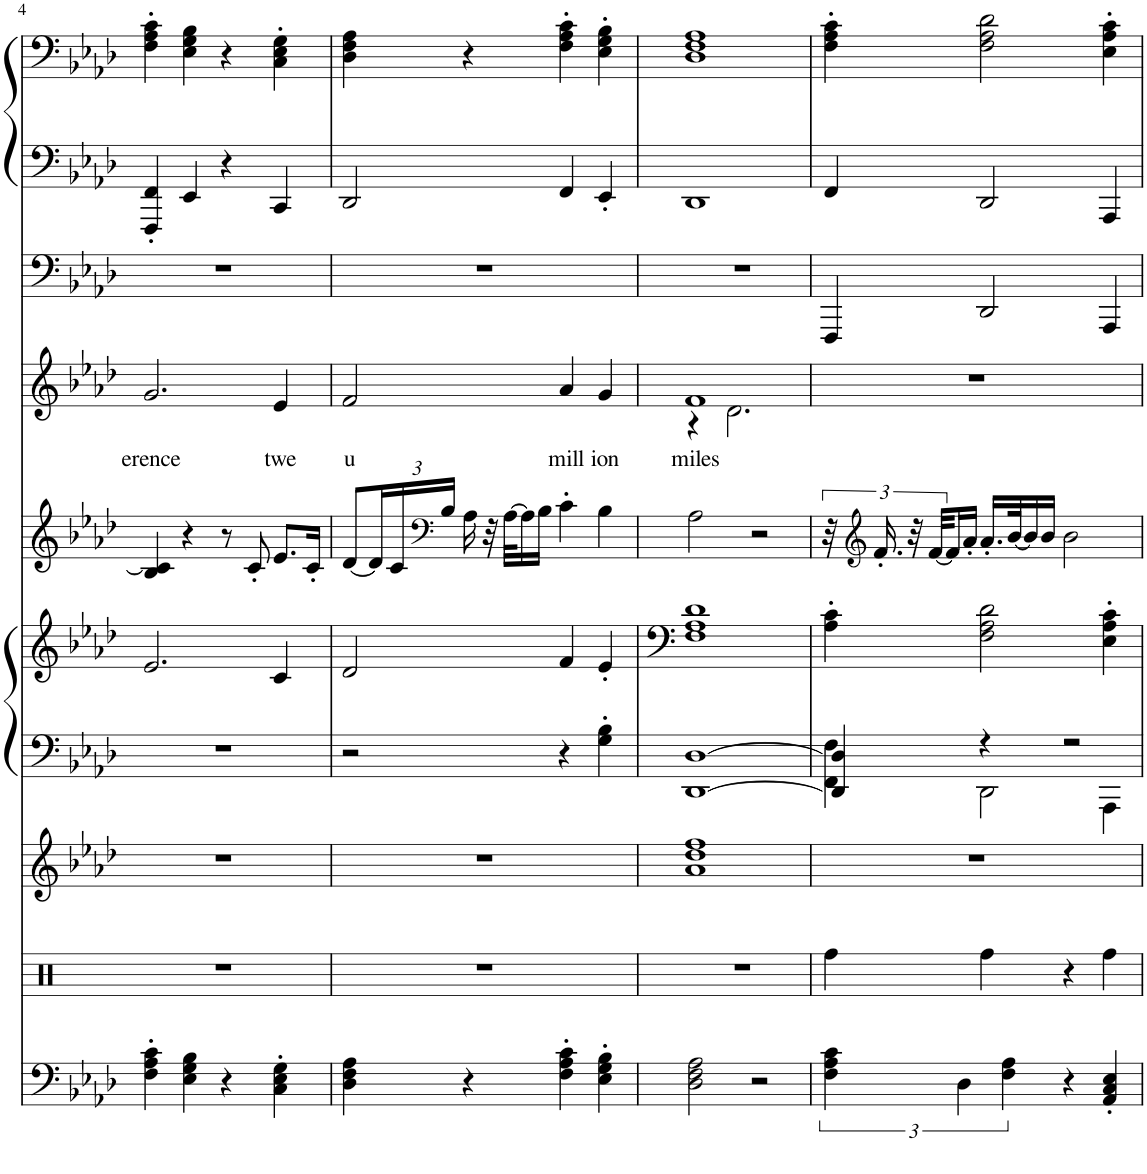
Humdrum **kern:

**kern	**kern	**kern	**kern	**kern	**kern	**kern	**text	**kern	**kern	**kern
*part8	*part7	*part6	*part5	*part5	*part4	*part3	*part3	*part2	*part1	*part1
*staff10	*staff9	*staff8	*staff7	*staff6	*staff5	*staff4	*staff4	*staff3	*staff2	*staff1
*I"Grand Piano, MIDI Instrument	*I"Percussion, Drums	*I"Halo Pad, Pad 2	*I"Warm Pad, Pad	*	*I"Square Wave, melody	*I"Syn.Strings 2, Strings	*	*I"Bassoon, Bass	*I"Grand Piano, Piano	*
*I'Pno	*I'Perc	*	*	*	*	*I'Str	*	*I'Bsn	*I'Pno	*
!!LO:PB:g=z
*clefF4	*clefX	*clefG2	*clefF4	*clefG2	*clefG2	*clefG2	*	*clefF4	*clefF4	*clefF4
*k[b-e-a-d-]	*k[]	*k[b-e-a-d-]	*k[b-e-a-d-]	*k[b-e-a-d-]	*k[b-e-a-d-]	*k[b-e-a-d-]	*	*k[b-e-a-d-]	*k[b-e-a-d-]	*k[b-e-a-d-]
*M4/4	*M4/4	*M4/4	*M4/4	*M4/4	*M4/4	*M4/4	*	*M4/4	*M4/4	*M4/4
=4	=4	=4	=4	=4	=4	=4	=4	=4	=4	=4
!	!	!	!	!	!	!	!LO:LY:b	!	!	!
4F\' 4A-\' 4c\'	1r	1r	1r	2.e-/	4B-/ 4c/]	2.g/	erence	1r	4FFF/' 4FF/'	4F\' 4A-\' 4c\'
4E-\ 4G\ 4B-\	.	.	.	.	4r	.	.	.	4EE-/	4E-\ 4G\ 4B-\
4r	.	.	.	.	8r	.	.	.	4r	4r
.	.	.	.	.	8c'/	.	.	.	.	.
!	!	!	!	!	!	!	!LO:LY:b	!	!	!
4C\' 4E-\' 4G\'	.	.	.	4c/	8.e-/L	4e-/	twe	.	4CC/	4C\' 4E-\' 4G\'
.	.	.	.	.	16c'/Jk	.	.	.	.	.
=5	=5	=5	=5	=5	=5	=5	=5	=5	=5	=5
!	!	!	!	!	!	!	!LO:LY:b	!	!	!
4D-\ 4F\ 4A-\	1r	1r	2r	2d-/	[8d-/L	2f/	u	1r	2DD-/	4D-\ 4F\ 4A-\
*	*	*	*	*	*Xbrackettup	*	*	*	*	*
.	.	.	.	.	24d-/L]	.	.	.	.	.
.	.	.	.	.	24c/	.	.	.	.	.
*	*	*	*	*	*clefF4	*	*	*	*	*
.	.	.	.	.	24B-/JJ	.	.	.	.	.
4r	.	.	.	.	16A-\	.	.	.	.	4r
.	.	.	.	.	32r	.	.	.	.	.
.	.	.	.	.	[32A-\KLL	.	.	.	.	.
.	.	.	.	.	16A-\]	.	.	.	.	.
.	.	.	.	.	16B-\JJ	.	.	.	.	.
!	!	!	!	!	!	!	!LO:LY:b	!	!	!
4F\' 4A-\' 4c\'	.	.	4r	4f/	4c'\	4a-/	mill	.	4FF/	4F\' 4A-\' 4c\'
!	!	!	!	!	!	!	!LO:LY:b	!	!	!
4E-\' 4G\' 4B-\'	.	.	4G\' 4B-\'	4e-'/	4B-\	4g/	ion	.	4EE-'/	4E-\' 4G\' 4B-\'
=6	=6	=6	=6	=6	=6	=6	=6	=6	=6	=6
!	!	!	!	!	!	!	!LO:LY:b	!	!	!
*	*	*	*	*	*	*^	*	*	*	*
2D-\ 2F\ 2A-\	1r	1a- 1dd- 1ff	[1DD- [1D-	1F 1A- 1d-	2A-\	1f	4r	miles	1r	1DD-	1D- 1F 1A-
.	.	.	.	.	.	.	2.d-\	.	.	.	.
2r	.	.	.	.	2r	.	.	.	.	.	.
*	*	*	*	*	*	*v	*v	*	*	*	*
=7	=7	=7	=7	=7	=7	=7	=7	=7	=7	=7
*	*	*	*^	*	*	*	*	*	*	*
*	*	*	*	*	*	*brackettup	*	*	*	*	*
6F\ 6A-\ 6c\	4Rff\	1r	4DD-/] 4D-/]	4FF\ 4F\	4A-\' 4c\'	48r	1r	.	4FFF/	4FF/	4F\' 4A-\' 4c\'
*	*	*	*	*	*	*clefG2	*	*	*	*	*
.	.	.	.	.	.	24.f'/	.	.	.	.	.
.	.	.	.	.	.	48r	.	.	.	.	.
.	.	.	.	.	.	[48f/KLL	.	.	.	.	.
.	.	.	.	.	.	16f/]	.	.	.	.	.
6D-\	.	.	.	.	.	.	.	.	.	.	.
.	.	.	.	.	.	16a-'/JJ	.	.	.	.	.
.	4Rff\	.	4r	2DD-\	2F\ 2A-\ 2d-\	16.a-'/LL	.	.	2DD-/	2DD-/	2F\ 2A-\ 2d-\
6F\ 6A-\	.	.	.	.	.	.	.	.	.	.	.
.	.	.	.	.	.	[32b-/K	.	.	.	.	.
.	.	.	.	.	.	16b-/]	.	.	.	.	.
.	.	.	.	.	.	16b-/JJ	.	.	.	.	.
4r	4r	.	2r	.	.	2b-\	.	.	.	.	.
4AA-/' 4C/' 4E-/'	4Rff\	.	.	4AAA-\	4E-\' 4A-\' 4c\'	.	.	.	4AAA-/	4AAA-/	4E-\' 4A-\' 4c\'
*	*	*	*v	*v	*	*	*	*	*	*	*
=	=	=	=	=	=	=	=	=	=	=
*-	*-	*-	*-	*-	*-	*-	*-	*-	*-	*-
